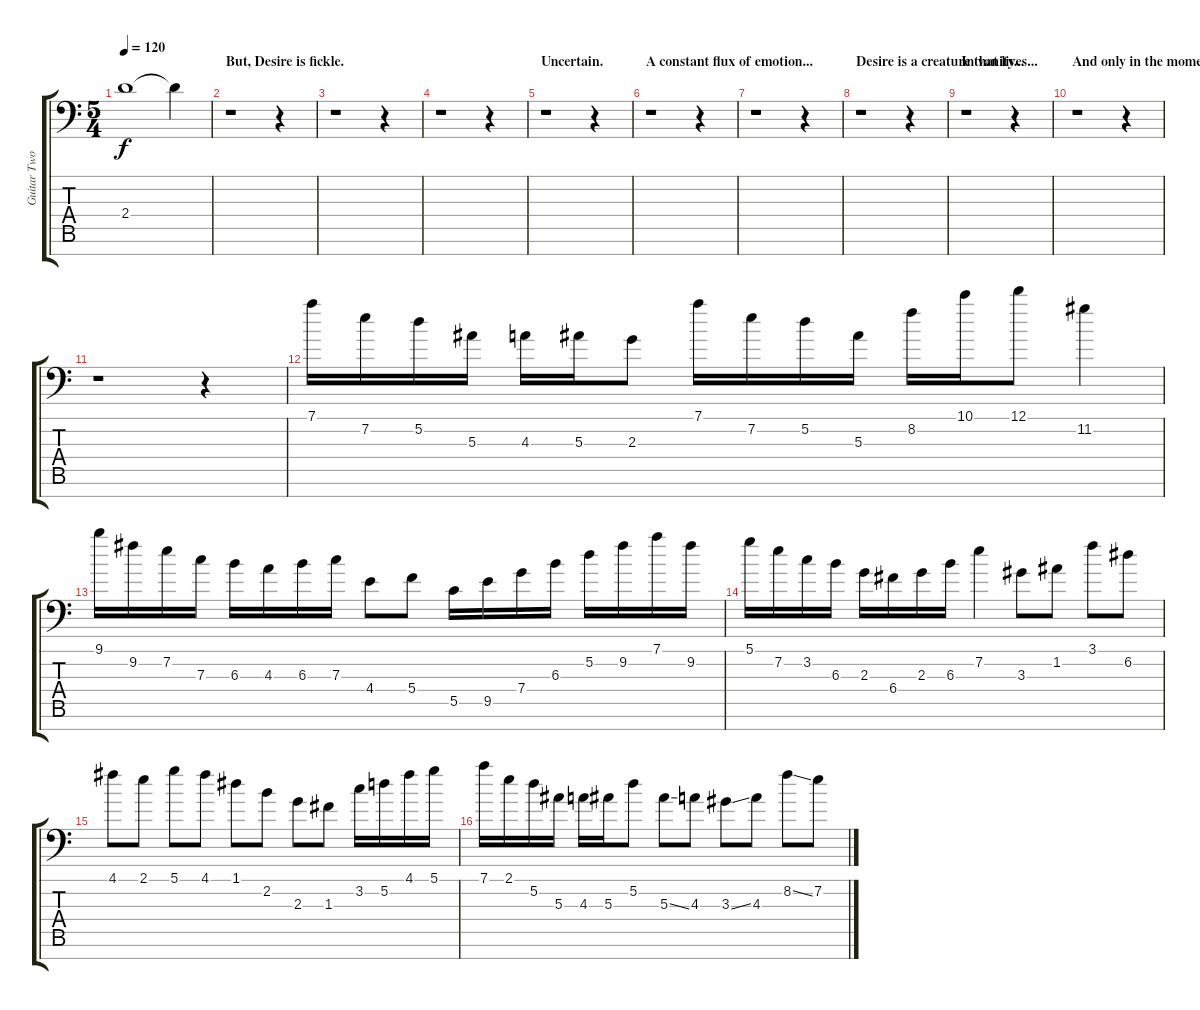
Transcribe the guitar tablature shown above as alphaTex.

\track ("Guitar Two" "Guitar Two") {instrument overdrivenguitar}
\staff {score tabs}
\tuning (D4 A3 F3 C3 G2 D2 A1) {hide}
\ts (5 4)
\tempo 120
\clef f4
\ks c
2.4{t}.1{dy f} 2.4{t}.4 |
\section ("" "But, Desire is fickle.")
r.1 r.4 |
r.1 r.4 |
r.1 r.4 |
\section ("" "Uncertain.")
r.1 r.4 |
\section ("" "A constant flux of emotion...")
r.1 r.4 |
r.1 r.4 |
\section ("" "Desire is a creature that lives...")
r.1 r.4 |
\section ("" "In vanity...")
r.1 r.4 |
\section ("" "And only in the moment.")
r.1 r.4 |
r.1 r.4 |
7.1.16 7.2.16 5.2.16 5.3.16 4.3.16 5.3.16 2.3.8 7.1.16 7.2.16 5.2.16 5.3.16 8.2.16 10.1.16 12.1.8 11.2.4 |
9.1.16 9.2.16 7.2.16 7.3.16 6.3.16 4.3.16 6.3.16 7.3.16 4.4.8 5.4.8 5.5.16 9.5.16 7.4.16 6.3.16 5.2.16 9.2.16 7.1.16 9.2.16 |
5.1.16 7.2.16 3.2.16 6.3.16 2.3.16 6.4.16 2.3.16 6.3.16 7.2.4 3.3.8 1.2.8 3.1.8 6.2.8 |
4.1.8 2.1.8 5.1.8 4.1.8 1.1.8 2.2.8 2.3.8 1.3.8 3.2.16 5.2.16 4.1.16 5.1.16 |
7.1.16 2.1.16 5.2.16 5.3.16 4.3.16 5.3.16 5.2.8 5.3{ss}.8 4.3.8 3.3{ss}.8 4.3.8 8.2{ss}.8 7.2.8
